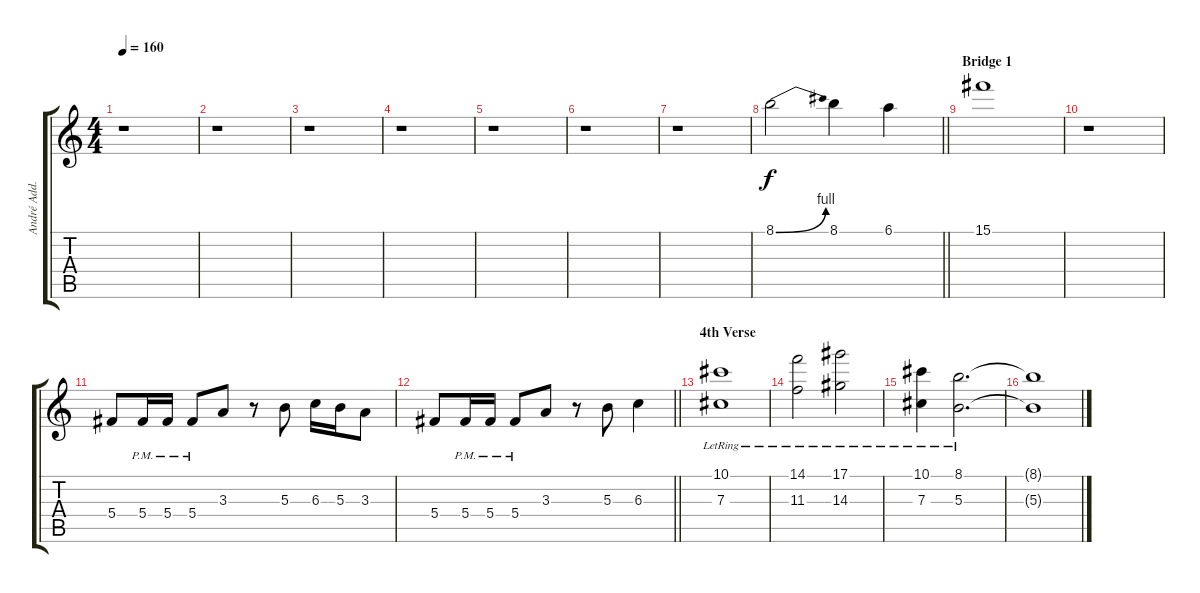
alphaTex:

\track ("André Add. (1)" "André Add.") {instrument distortionguitar}
\staff {score tabs}
\tuning (Eb4 Bb3 Gb3 Db3 Ab2 Eb2) {hide}
\ts (4 4)
\tempo 160
\clef g2
\ks c
r.1{dy f} |
r.1 |
r.1 |
r.1 |
r.1 |
r.1 |
r.1 |
\barLineRight lightlight
8.1{be (bend 0 0 60 4)}.2 8.1.4 6.1.4 |
\section ("" "Bridge 1")
15.1.1 |
r.1 |
5.4.8{volume 10 instrument overdrivenguitar} 5.4{pm}.16 5.4{pm}.16 5.4{pm}.8 3.3.8 r.8 5.3.8 6.3.16 5.3.16 3.3.8 |
\barLineRight lightlight
5.4.8 5.4{pm}.16 5.4{pm}.16 5.4{pm}.8 3.3.8 r.8 5.3.8 6.3.4 |
\section ("" "4th Verse")
(10.1 7.3{lr}).1{volume 10 instrument electricguitarmuted} |
(14.1 11.3{lr}).2 (17.1 14.3{lr}).2 |
(10.1 7.3{lr}).4 (8.1 5.3{lr}).2{d} |
(8.1{t} 5.3{t}).1
